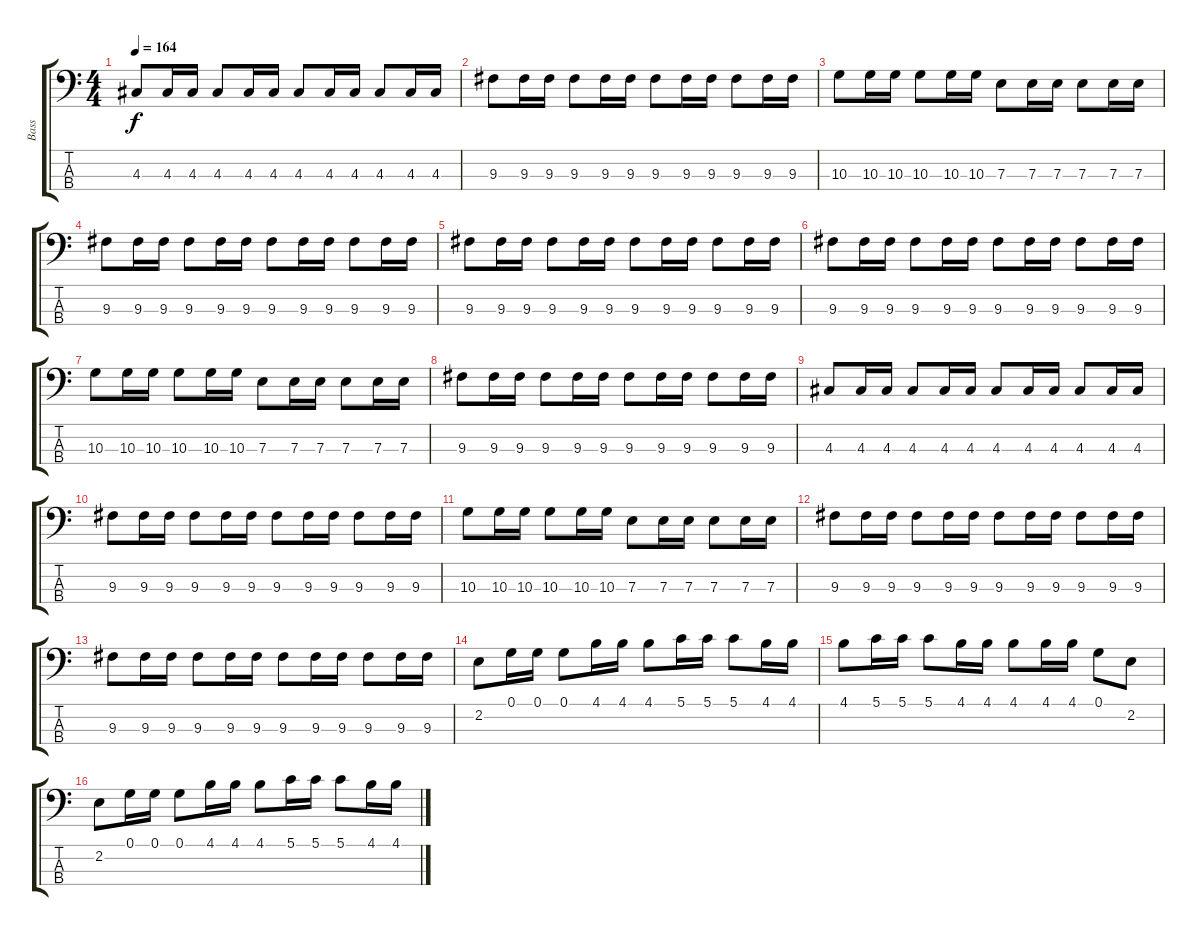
\track ("Bass" "Bass") {instrument electricbasspick}
\staff {score tabs}
\tuning (G2 D2 A1 E1) {hide}
\ts (4 4)
\tempo 164
\clef f4
\ks c
4.3.8{dy f} 4.3.16 4.3.16 4.3.8 4.3.16 4.3.16 4.3.8 4.3.16 4.3.16 4.3.8 4.3.16 4.3.16 |
9.3.8 9.3.16 9.3.16 9.3.8 9.3.16 9.3.16 9.3.8 9.3.16 9.3.16 9.3.8 9.3.16 9.3.16 |
10.3.8 10.3.16 10.3.16 10.3.8 10.3.16 10.3.16 7.3.8 7.3.16 7.3.16 7.3.8 7.3.16 7.3.16 |
9.3.8 9.3.16 9.3.16 9.3.8 9.3.16 9.3.16 9.3.8 9.3.16 9.3.16 9.3.8 9.3.16 9.3.16 |
9.3.8 9.3.16 9.3.16 9.3.8 9.3.16 9.3.16 9.3.8 9.3.16 9.3.16 9.3.8 9.3.16 9.3.16 |
9.3.8 9.3.16 9.3.16 9.3.8 9.3.16 9.3.16 9.3.8 9.3.16 9.3.16 9.3.8 9.3.16 9.3.16 |
10.3.8 10.3.16 10.3.16 10.3.8 10.3.16 10.3.16 7.3.8 7.3.16 7.3.16 7.3.8 7.3.16 7.3.16 |
9.3.8 9.3.16 9.3.16 9.3.8 9.3.16 9.3.16 9.3.8 9.3.16 9.3.16 9.3.8 9.3.16 9.3.16 |
4.3.8 4.3.16 4.3.16 4.3.8 4.3.16 4.3.16 4.3.8 4.3.16 4.3.16 4.3.8 4.3.16 4.3.16 |
9.3.8 9.3.16 9.3.16 9.3.8 9.3.16 9.3.16 9.3.8 9.3.16 9.3.16 9.3.8 9.3.16 9.3.16 |
10.3.8 10.3.16 10.3.16 10.3.8 10.3.16 10.3.16 7.3.8 7.3.16 7.3.16 7.3.8 7.3.16 7.3.16 |
9.3.8 9.3.16 9.3.16 9.3.8 9.3.16 9.3.16 9.3.8 9.3.16 9.3.16 9.3.8 9.3.16 9.3.16 |
9.3.8 9.3.16 9.3.16 9.3.8 9.3.16 9.3.16 9.3.8 9.3.16 9.3.16 9.3.8 9.3.16 9.3.16 |
2.2.8 0.1.16 0.1.16 0.1.8 4.1.16 4.1.16 4.1.8 5.1.16 5.1.16 5.1.8 4.1.16 4.1.16 |
4.1.8 5.1.16 5.1.16 5.1.8 4.1.16 4.1.16 4.1.8 4.1.16 4.1.16 0.1.8 2.2.8 |
2.2.8 0.1.16 0.1.16 0.1.8 4.1.16 4.1.16 4.1.8 5.1.16 5.1.16 5.1.8 4.1.16 4.1.16
